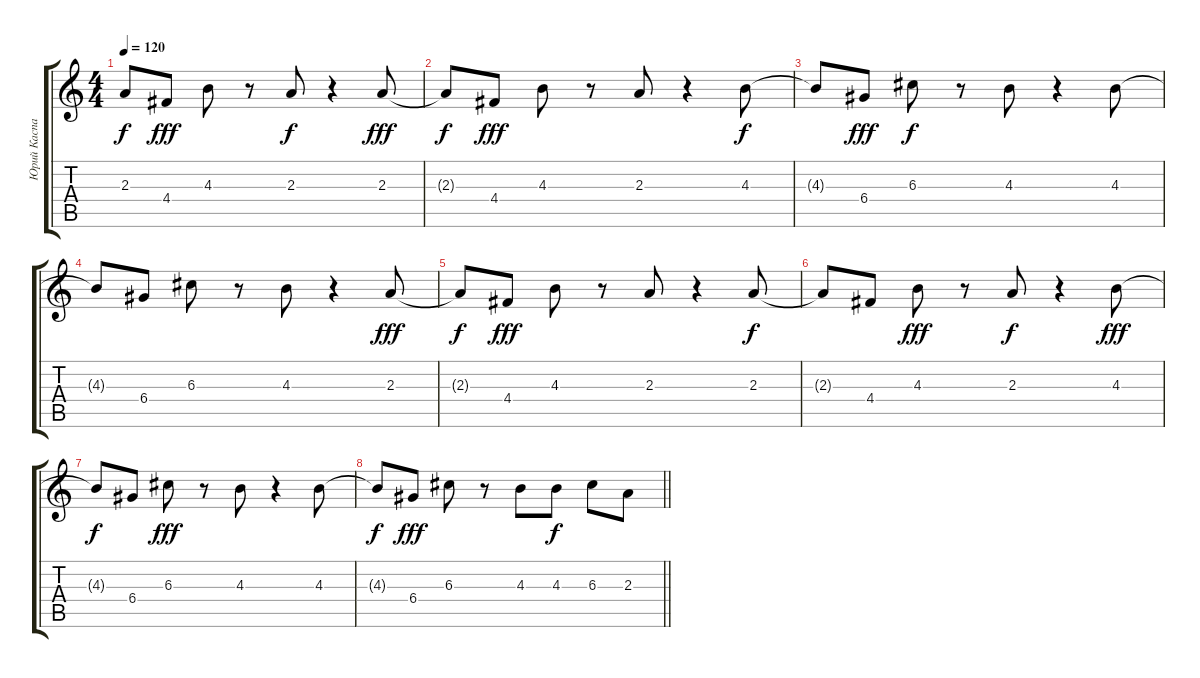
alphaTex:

\track ("Юрий Каспарян" "Юрий Каспа") {instrument electricguitarclean}
\staff {score tabs}
\tuning (E4 B3 G3 D3 A2 E2) {hide}
\ts (4 4)
\tempo 120
\clef g2
\ks c
2.3{t}.8{dy f} 4.4.8{dy fff} 4.3.8 r.8 2.3.8{dy f} r.4 2.3.8{dy fff} |
2.3{t}.8{dy f} 4.4.8{dy fff} 4.3.8 r.8 2.3.8 r.4 4.3.8{dy f} |
4.3{t}.8 6.4.8{dy fff} 6.3.8{dy f} r.8 4.3.8 r.4 4.3.8 |
4.3{t}.8 6.4.8 6.3.8 r.8 4.3.8 r.4 2.3.8{dy fff} |
2.3{t}.8{dy f} 4.4.8{dy fff} 4.3.8 r.8 2.3.8 r.4 2.3.8{dy f} |
2.3{t}.8 4.4.8 4.3.8{dy fff} r.8 2.3.8{dy f} r.4 4.3.8{dy fff} |
4.3{t}.8{dy f} 6.4.8 6.3.8{dy fff} r.8 4.3.8 r.4 4.3.8 |
\barLineRight lightlight
4.3{t}.8{dy f} 6.4.8{dy fff} 6.3.8 r.8 4.3.8 4.3.8{dy f} 6.3.8 2.3.8
